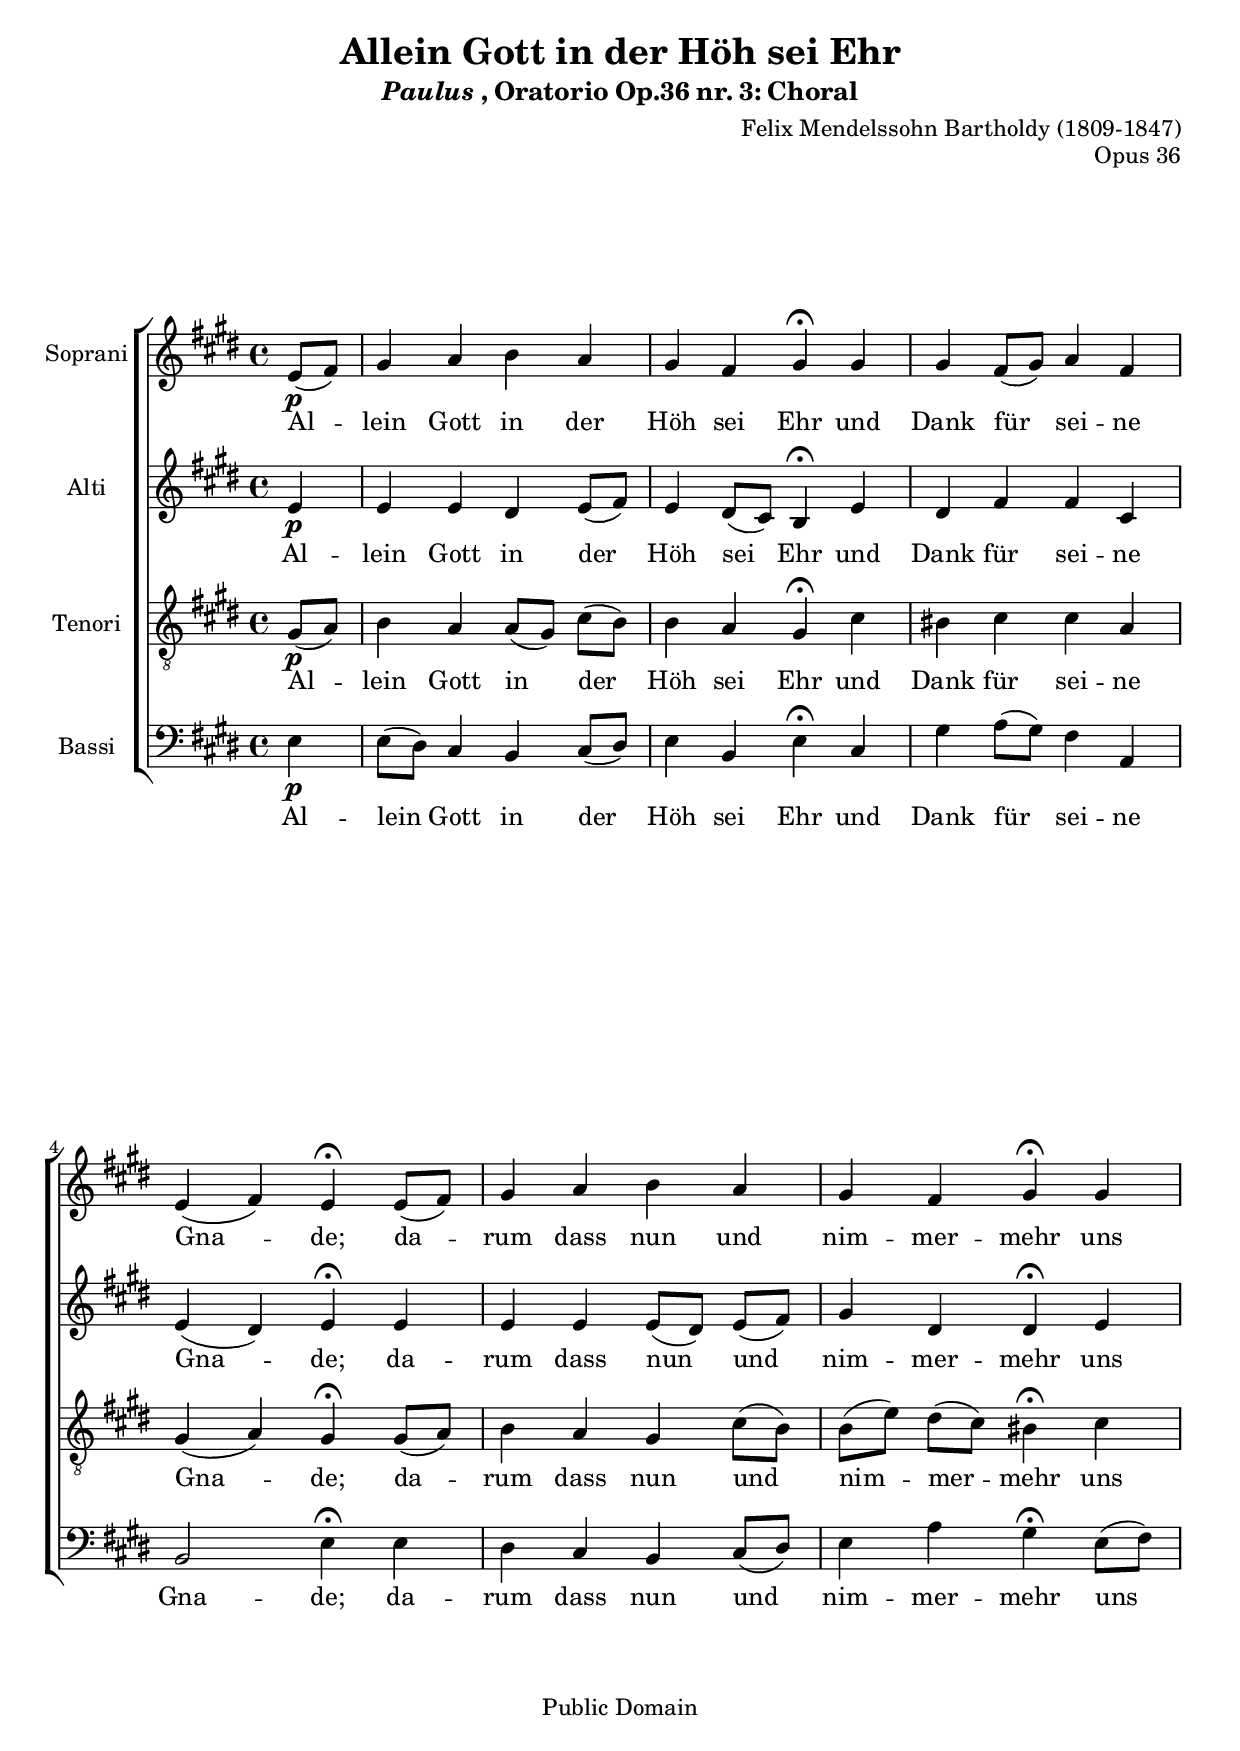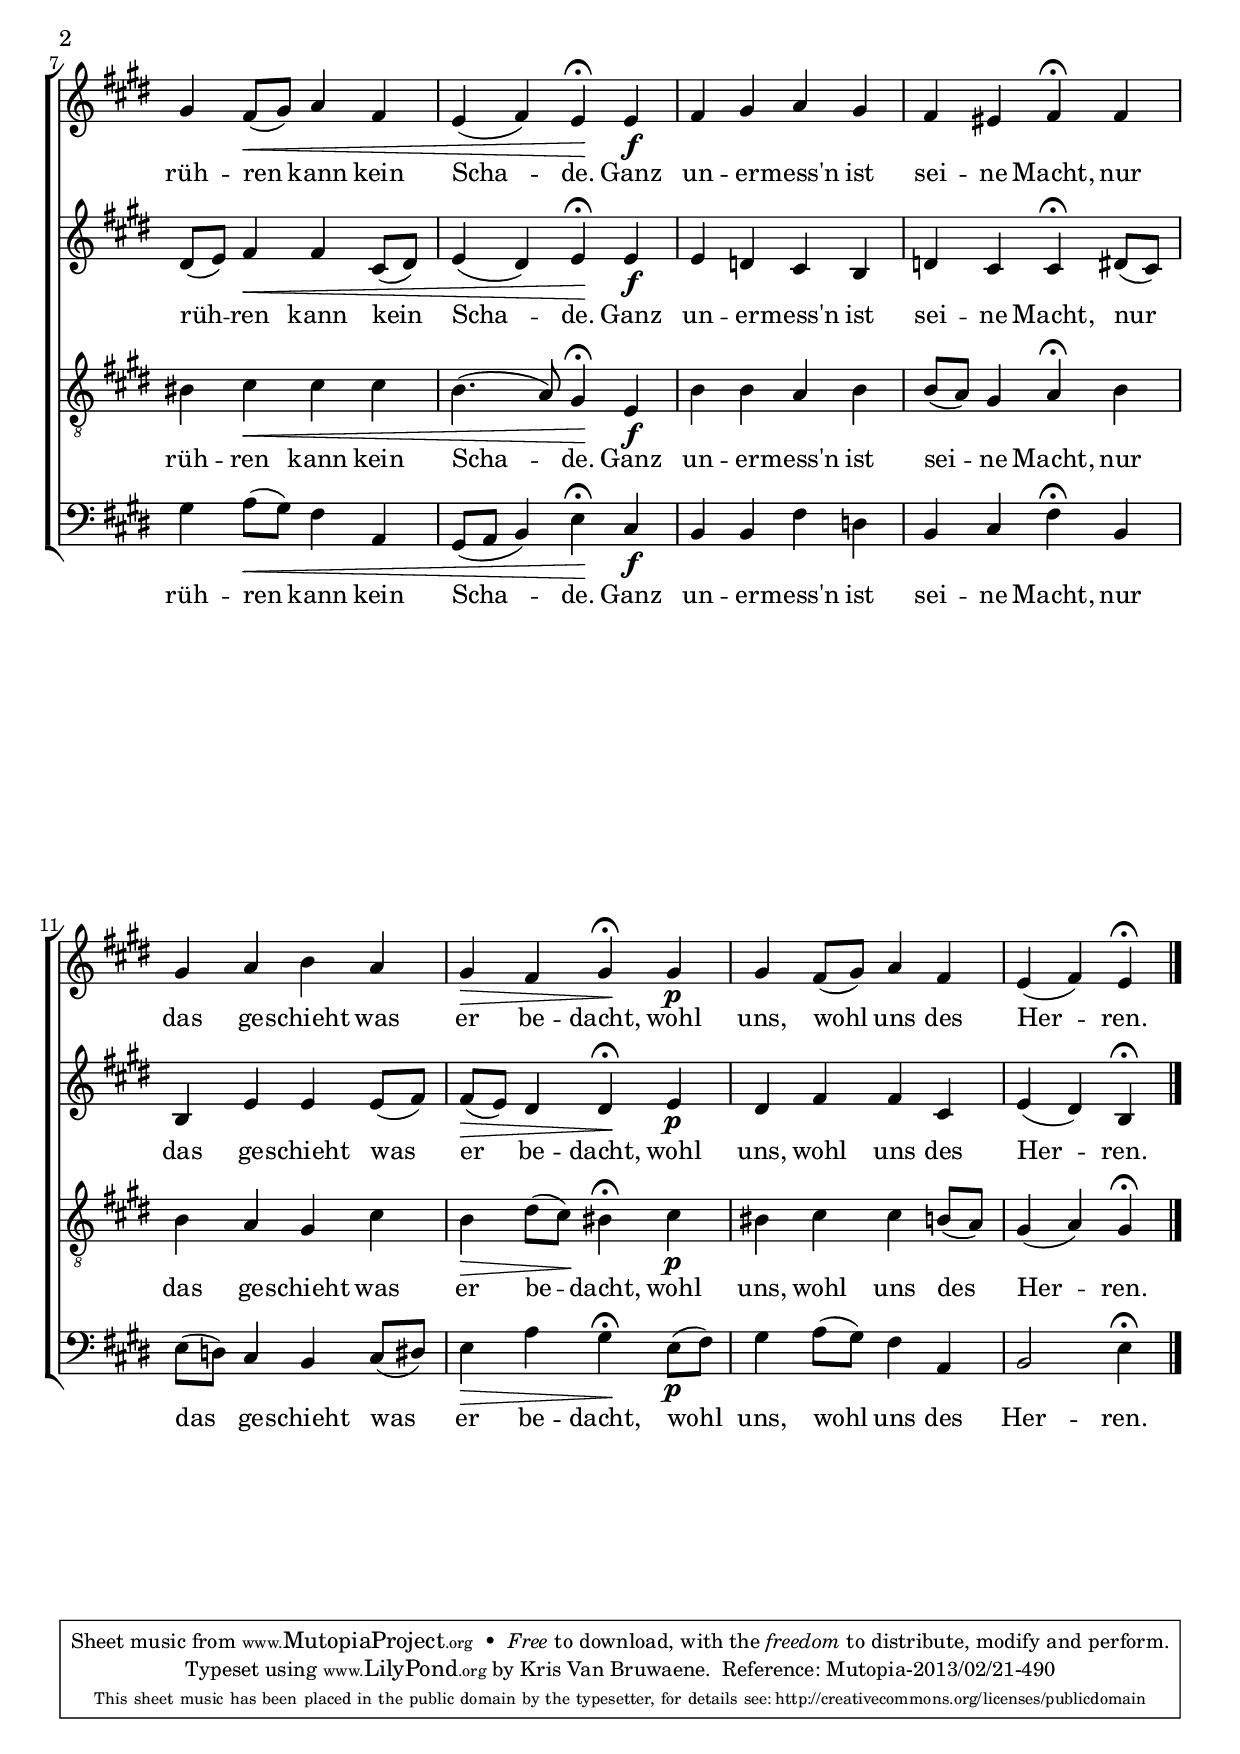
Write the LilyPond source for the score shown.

\header {
  filename =    "paulus_3.ly"
  opus =        "Opus 36"
  title="Allein Gott in der Höh sei Ehr"
  subtitle= \markup {{\italic Paulus}, Oratorio Op.36 nr. 3: Choral}
  composer="Felix Mendelssohn Bartholdy (1809-1847)"
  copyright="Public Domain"
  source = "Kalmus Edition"
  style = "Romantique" % Early Romantic
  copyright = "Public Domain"
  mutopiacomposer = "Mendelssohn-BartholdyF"
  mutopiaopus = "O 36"
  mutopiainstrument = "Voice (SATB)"
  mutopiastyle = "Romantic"
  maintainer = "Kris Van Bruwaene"
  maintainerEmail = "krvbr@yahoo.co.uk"

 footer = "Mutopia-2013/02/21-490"
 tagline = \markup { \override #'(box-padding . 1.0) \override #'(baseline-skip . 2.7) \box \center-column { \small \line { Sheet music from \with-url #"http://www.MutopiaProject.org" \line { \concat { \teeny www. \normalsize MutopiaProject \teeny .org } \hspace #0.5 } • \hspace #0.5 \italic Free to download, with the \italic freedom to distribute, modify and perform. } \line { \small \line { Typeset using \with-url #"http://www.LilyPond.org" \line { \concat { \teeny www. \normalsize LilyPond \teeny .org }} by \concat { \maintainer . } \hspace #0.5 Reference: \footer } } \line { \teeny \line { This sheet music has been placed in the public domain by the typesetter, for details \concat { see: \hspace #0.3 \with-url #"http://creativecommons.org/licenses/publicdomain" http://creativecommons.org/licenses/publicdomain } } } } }
}

\version "2.16.1"

global =  {
   \time 4/4
   \key e \major
   \partial 4
   \skip 1*14 \bar "|."
}

sopranoMelody =  \relative c' {
     e8[\p( fis8)] gis4 a b a gis fis gis\fermata gis gis  fis8[( gis)] a4 
    fis e( fis) e\fermata  e8[( fis)] gis4 a b a gis fis gis\fermata gis gis
     fis8[\<( gis)] a4 fis e( fis) e\!\fermata e\f fis gis a gis fis eis 
    fis\fermata fis gis a b a gis\> fis gis\!\fermata gis\p gis  fis8[( 
    gis)] a4 fis e( fis) e\fermata 
}

altoMelody =  \relative c' {
    e4\p e e dis  e8[( fis)] e4  dis8[( cis)] b4\fermata e dis fis fis cis e( 
    dis) e\fermata e e e  e8[( dis)]  e[( fis)] gis4 dis dis\fermata e  dis8[( 
    e)] fis4\< fis  cis8[( dis)] e4( dis) e\!\fermata e\f e d cis b d cis 
    cis\fermata  dis8[( cis)] b4 e e  e8[( fis)]  fis[\>( e)] dis4 dis\!\fermata 
    e\p dis fis fis cis e( dis) b\fermata
}

tenorMelody =   {
    gis8[\p( a)] b4 a  a8[( gis)]  cis'[( b)] b4 a gis\fermata cis' bis cis' 
   cis' a gis ( a) gis\fermata  gis8[( a)] b4 a gis  cis'8[( b)]  b[( e')] 
    dis'[( cis')] bis4\fermata cis' bis cis'\< cis' cis' b4.( a8) gis4\!\fermata
   e\f b b a b  b8[( a)] gis4 a\fermata b b a gis cis' b\>  dis'8[( cis')]\!
   bis4\fermata cis'\p bis cis' cis'  b8[( a)] gis4 ( a) gis\fermata
}

bassMelody =  {
   e4\p  e8[( dis)] cis4 b,  cis8[( dis)] e4 b, e\fermata cis gis  a8[( gis)] fis4 
   a, b,2 e4\fermata e dis cis b,  cis8[( dis)] e4 a gis\fermata  e8[( fis)] gis4 
    a8[\<( gis)] fis4 a,  gis,8[( a,] b,4) e\!\fermata cis\f b, b, fis d b, cis
   fis\fermata b,  e8[( d)] cis4 b,  cis8[( dis)] e4\> a gis\!\fermata  e8[\p( 
   fis)] gis4  a8[( gis)] fis4 a, b,2 e4\fermata
}

tekst = \lyricmode {
  Al4 -- lein Gott in der Höh sei Ehr und Dank für sei -- ne Gna -- de; 
  da -- rum dass nun und nim -- mer -- mehr uns rüh -- ren kann kein 
  Scha -- de. Ganz un -- er -- mess'n ist sei -- ne Macht, nur das 
  ge -- schieht was er be -- dacht, wohl uns, wohl uns des Her -- ren.
}

sopranoTotal = <<
	      \context Staff = "soprano" { 
                \set Staff.instrumentName = "Soprani"
	      	\set Staff.midiInstrument = "voice oohs"
		\clef "violin"
		  \context Voice="soprano"<< 
				\global
				\sopranoMelody
				>>
			}
	     \new Lyrics \lyricsto "soprano" \tekst
      >>

altoTotal = <<
	      \context Staff = "alto" { 
                \set Staff.instrumentName = "Alti"
	      	\set Staff.midiInstrument = "voice oohs"
		\clef "violin"
		  \context Voice="alto"<< 
				\global
				\altoMelody
				>>
			}
	     \new Lyrics \lyricsto "alto" \tekst
      >>

tenorTotal = <<
	      \context Staff = "tenor" { 
                \set Staff.instrumentName = "Tenori"
	      	\set Staff.midiInstrument = "voice oohs"
		\clef "violin_8"
		  \context Voice="tenor"<< 
				\global
				\tenorMelody
				>>
			}
	     \new Lyrics \lyricsto "tenor" \tekst
     >>

bassTotal = <<
	      \context Staff = "bass" { 
                \set Staff.instrumentName = "Bassi"
	      	\set Staff.midiInstrument = "voice oohs"
		\clef "bass"
		  \context Voice="bass"<< 
				\global
				\bassMelody
				>>
			}
	     \new Lyrics \lyricsto "bass" \tekst
     >>

        
\score {
     \context ChoirStaff = "choir" <<
       \sopranoTotal
       \altoTotal
       \tenorTotal
       \bassTotal
     >>

  \layout { interscoreline = 4 }
  
  \midi {
    \tempo 4 = 40
    }


}

% EOF

